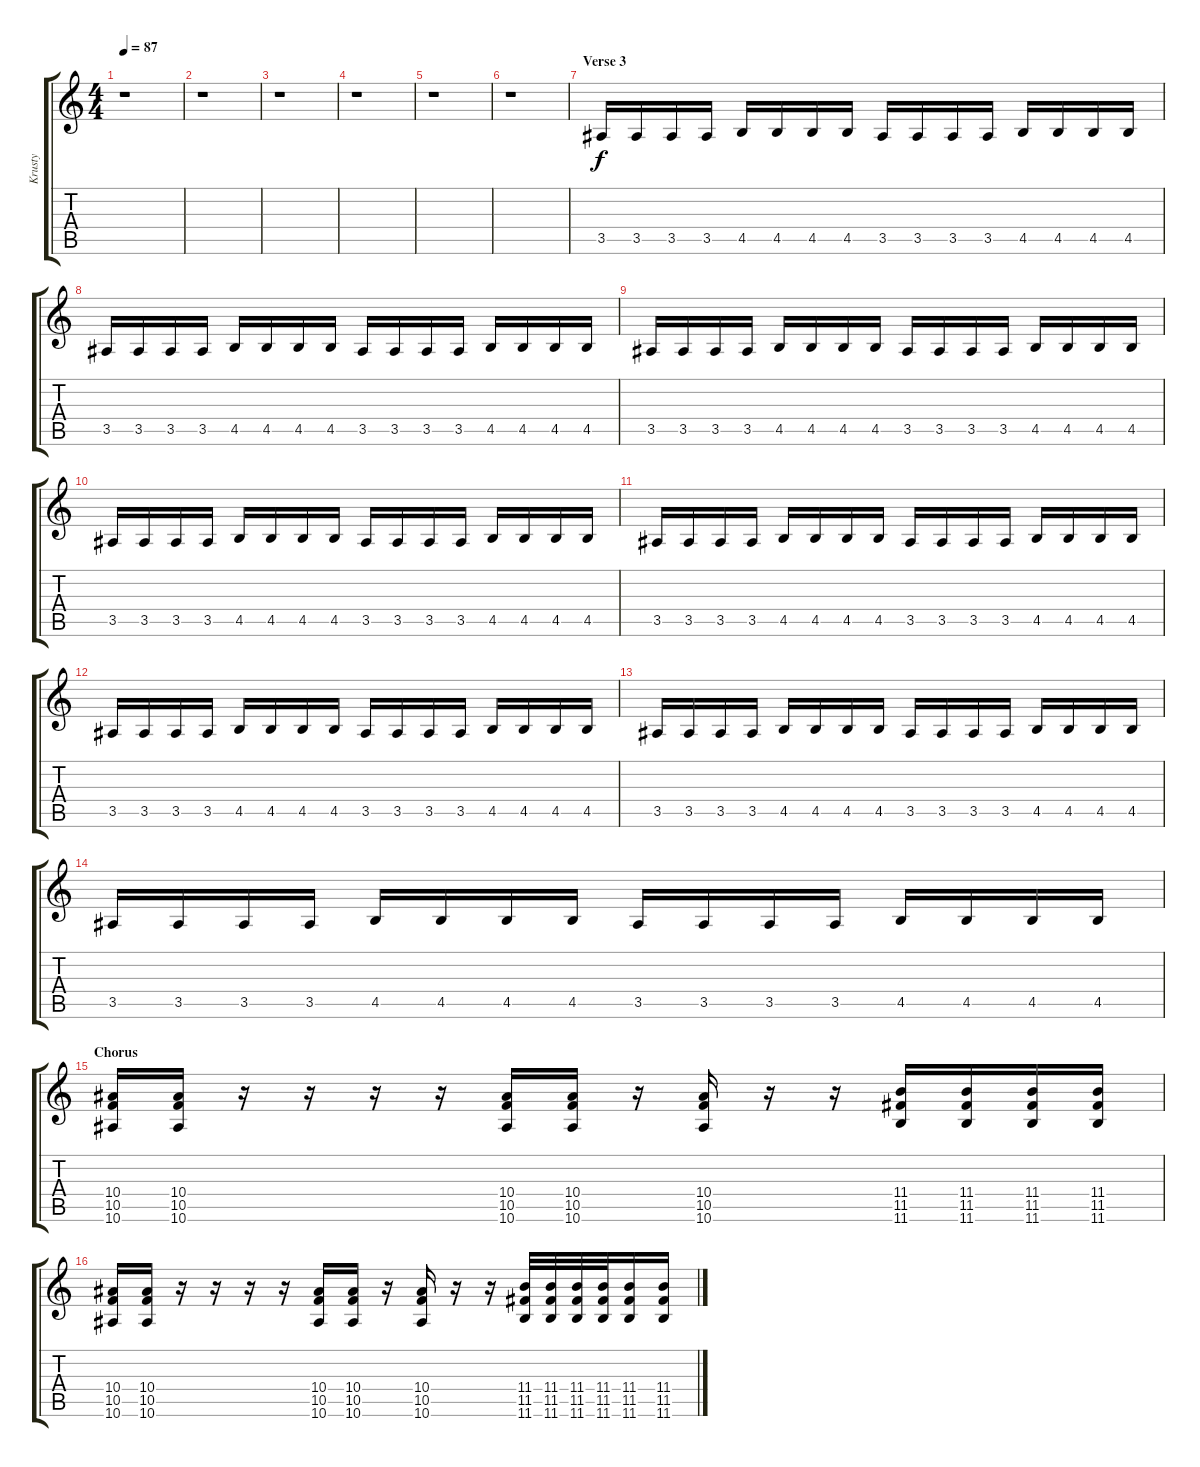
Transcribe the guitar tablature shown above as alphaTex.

\track ("Krusty" "Krusty") {instrument distortionguitar}
\staff {score tabs}
\tuning (D4 A3 F3 C3 G2 C2) {hide}
\ts (4 4)
\tempo 87
\clef g2
\ks c
r.1{dy f} |
r.1 |
r.1 |
r.1 |
r.1 |
r.1 |
\section ("" "Verse 3")
3.5.16 3.5.16 3.5.16 3.5.16 4.5.16 4.5.16 4.5.16 4.5.16 3.5.16 3.5.16 3.5.16 3.5.16 4.5.16 4.5.16 4.5.16 4.5.16 |
3.5.16 3.5.16 3.5.16 3.5.16 4.5.16 4.5.16 4.5.16 4.5.16 3.5.16 3.5.16 3.5.16 3.5.16 4.5.16 4.5.16 4.5.16 4.5.16 |
3.5.16 3.5.16 3.5.16 3.5.16 4.5.16 4.5.16 4.5.16 4.5.16 3.5.16 3.5.16 3.5.16 3.5.16 4.5.16 4.5.16 4.5.16 4.5.16 |
3.5.16 3.5.16 3.5.16 3.5.16 4.5.16 4.5.16 4.5.16 4.5.16 3.5.16 3.5.16 3.5.16 3.5.16 4.5.16 4.5.16 4.5.16 4.5.16 |
3.5.16 3.5.16 3.5.16 3.5.16 4.5.16 4.5.16 4.5.16 4.5.16 3.5.16 3.5.16 3.5.16 3.5.16 4.5.16 4.5.16 4.5.16 4.5.16 |
3.5.16 3.5.16 3.5.16 3.5.16 4.5.16 4.5.16 4.5.16 4.5.16 3.5.16 3.5.16 3.5.16 3.5.16 4.5.16 4.5.16 4.5.16 4.5.16 |
3.5.16 3.5.16 3.5.16 3.5.16 4.5.16 4.5.16 4.5.16 4.5.16 3.5.16 3.5.16 3.5.16 3.5.16 4.5.16 4.5.16 4.5.16 4.5.16 |
3.5.16 3.5.16 3.5.16 3.5.16 4.5.16 4.5.16 4.5.16 4.5.16 3.5.16 3.5.16 3.5.16 3.5.16 4.5.16 4.5.16 4.5.16 4.5.16 |
\section ("" "Chorus")
(10.4 10.5 10.6).16 (10.4 10.5 10.6).16 r.16 r.16 r.16 r.16 (10.4 10.5 10.6).16 (10.4 10.5 10.6).16 r.16 (10.4 10.5 10.6).16 r.16 r.16 (11.4 11.5 11.6).16 (11.4 11.5 11.6).16 (11.4 11.5 11.6).16 (11.4 11.5 11.6).16 |
(10.4 10.5 10.6).16 (10.4 10.5 10.6).16 r.16 r.16 r.16 r.16 (10.4 10.5 10.6).16 (10.4 10.5 10.6).16 r.16 (10.4 10.5 10.6).16 r.16 r.16 (11.4 11.5 11.6).32 (11.4 11.5 11.6).32 (11.4 11.5 11.6).32 (11.4 11.5 11.6).32 (11.4 11.5 11.6).16 (11.4 11.5 11.6).16
